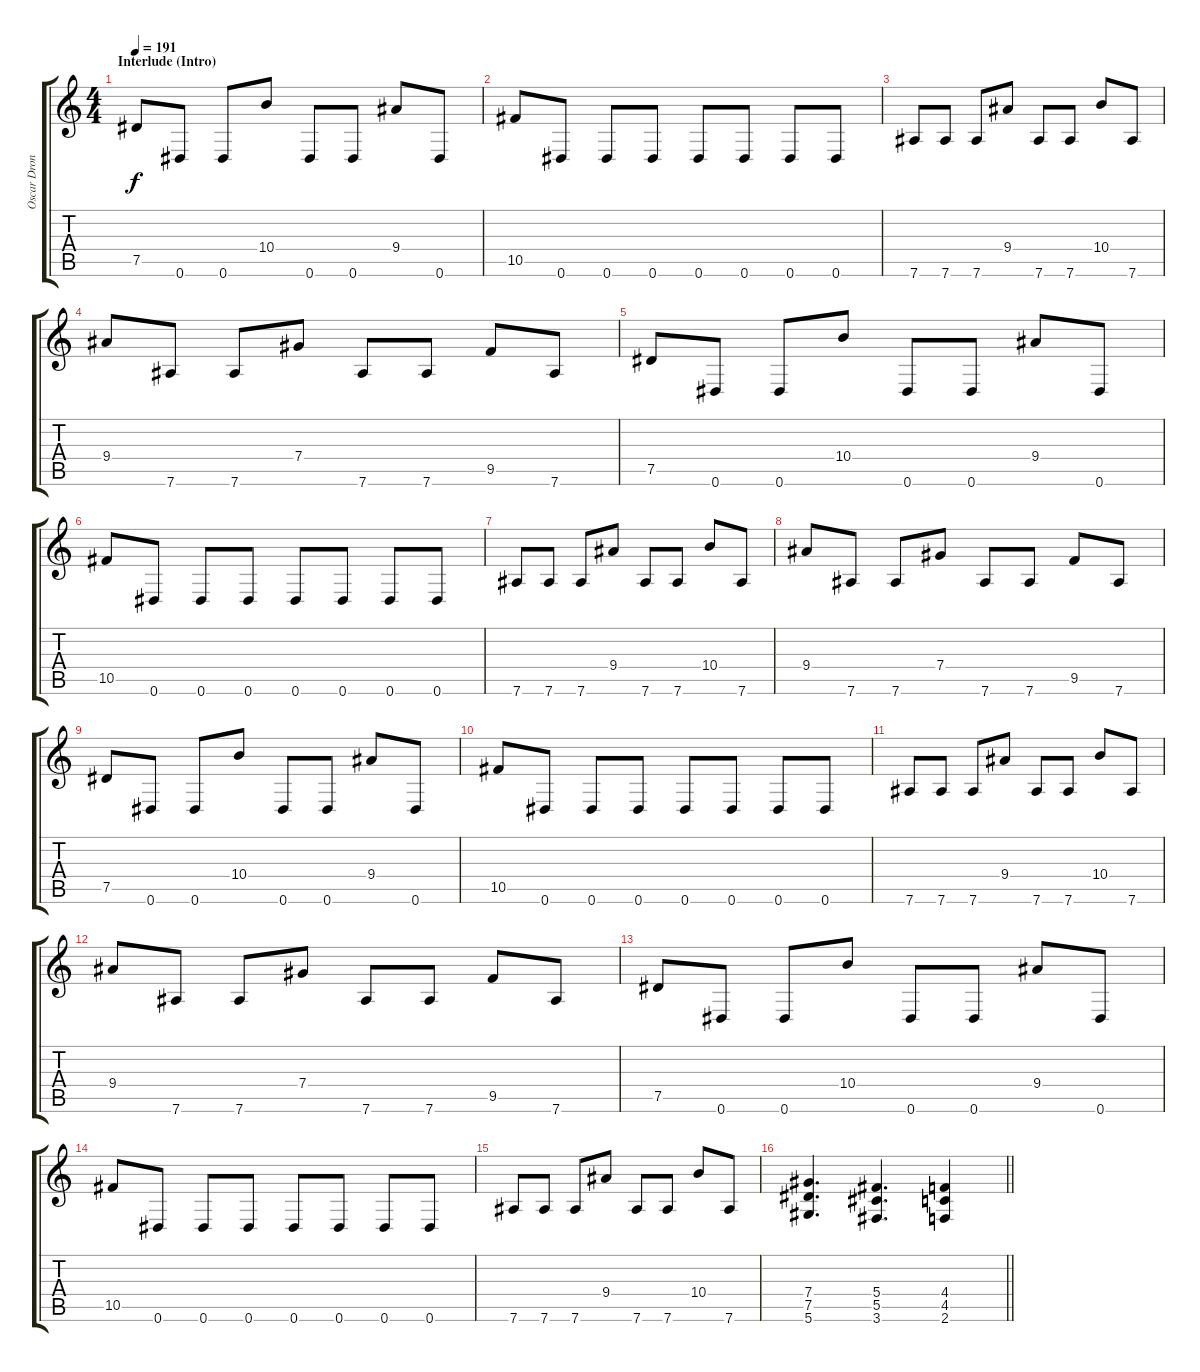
\track ("Oscar Dronjak" "Oscar Dron") {instrument distortionguitar}
\staff {score tabs}
\tuning (Eb4 Bb3 Gb3 Db3 Ab2 Eb2) {hide}
\ts (4 4)
\section ("" "Interlude (Intro)")
\tempo 191
\clef g2
\ks c
7.5.8{dy f} 0.6.8 0.6.8 10.4.8 0.6.8 0.6.8 9.4.8 0.6.8 |
10.5.8 0.6.8 0.6.8 0.6.8 0.6.8 0.6.8 0.6.8 0.6.8 |
7.6.8 7.6.8 7.6.8 9.4.8 7.6.8 7.6.8 10.4.8 7.6.8 |
9.4.8 7.6.8 7.6.8 7.4.8 7.6.8 7.6.8 9.5.8 7.6.8 |
7.5.8 0.6.8 0.6.8 10.4.8 0.6.8 0.6.8 9.4.8 0.6.8 |
10.5.8 0.6.8 0.6.8 0.6.8 0.6.8 0.6.8 0.6.8 0.6.8 |
7.6.8 7.6.8 7.6.8 9.4.8 7.6.8 7.6.8 10.4.8 7.6.8 |
9.4.8 7.6.8 7.6.8 7.4.8 7.6.8 7.6.8 9.5.8 7.6.8 |
7.5.8 0.6.8 0.6.8 10.4.8 0.6.8 0.6.8 9.4.8 0.6.8 |
10.5.8 0.6.8 0.6.8 0.6.8 0.6.8 0.6.8 0.6.8 0.6.8 |
7.6.8 7.6.8 7.6.8 9.4.8 7.6.8 7.6.8 10.4.8 7.6.8 |
9.4.8 7.6.8 7.6.8 7.4.8 7.6.8 7.6.8 9.5.8 7.6.8 |
7.5.8 0.6.8 0.6.8 10.4.8 0.6.8 0.6.8 9.4.8 0.6.8 |
10.5.8 0.6.8 0.6.8 0.6.8 0.6.8 0.6.8 0.6.8 0.6.8 |
7.6.8 7.6.8 7.6.8 9.4.8 7.6.8 7.6.8 10.4.8 7.6.8 |
\barLineRight lightlight
(7.4 7.5 5.6).4{d} (5.4 5.5 3.6).4{d} (4.4 4.5 2.6).4
